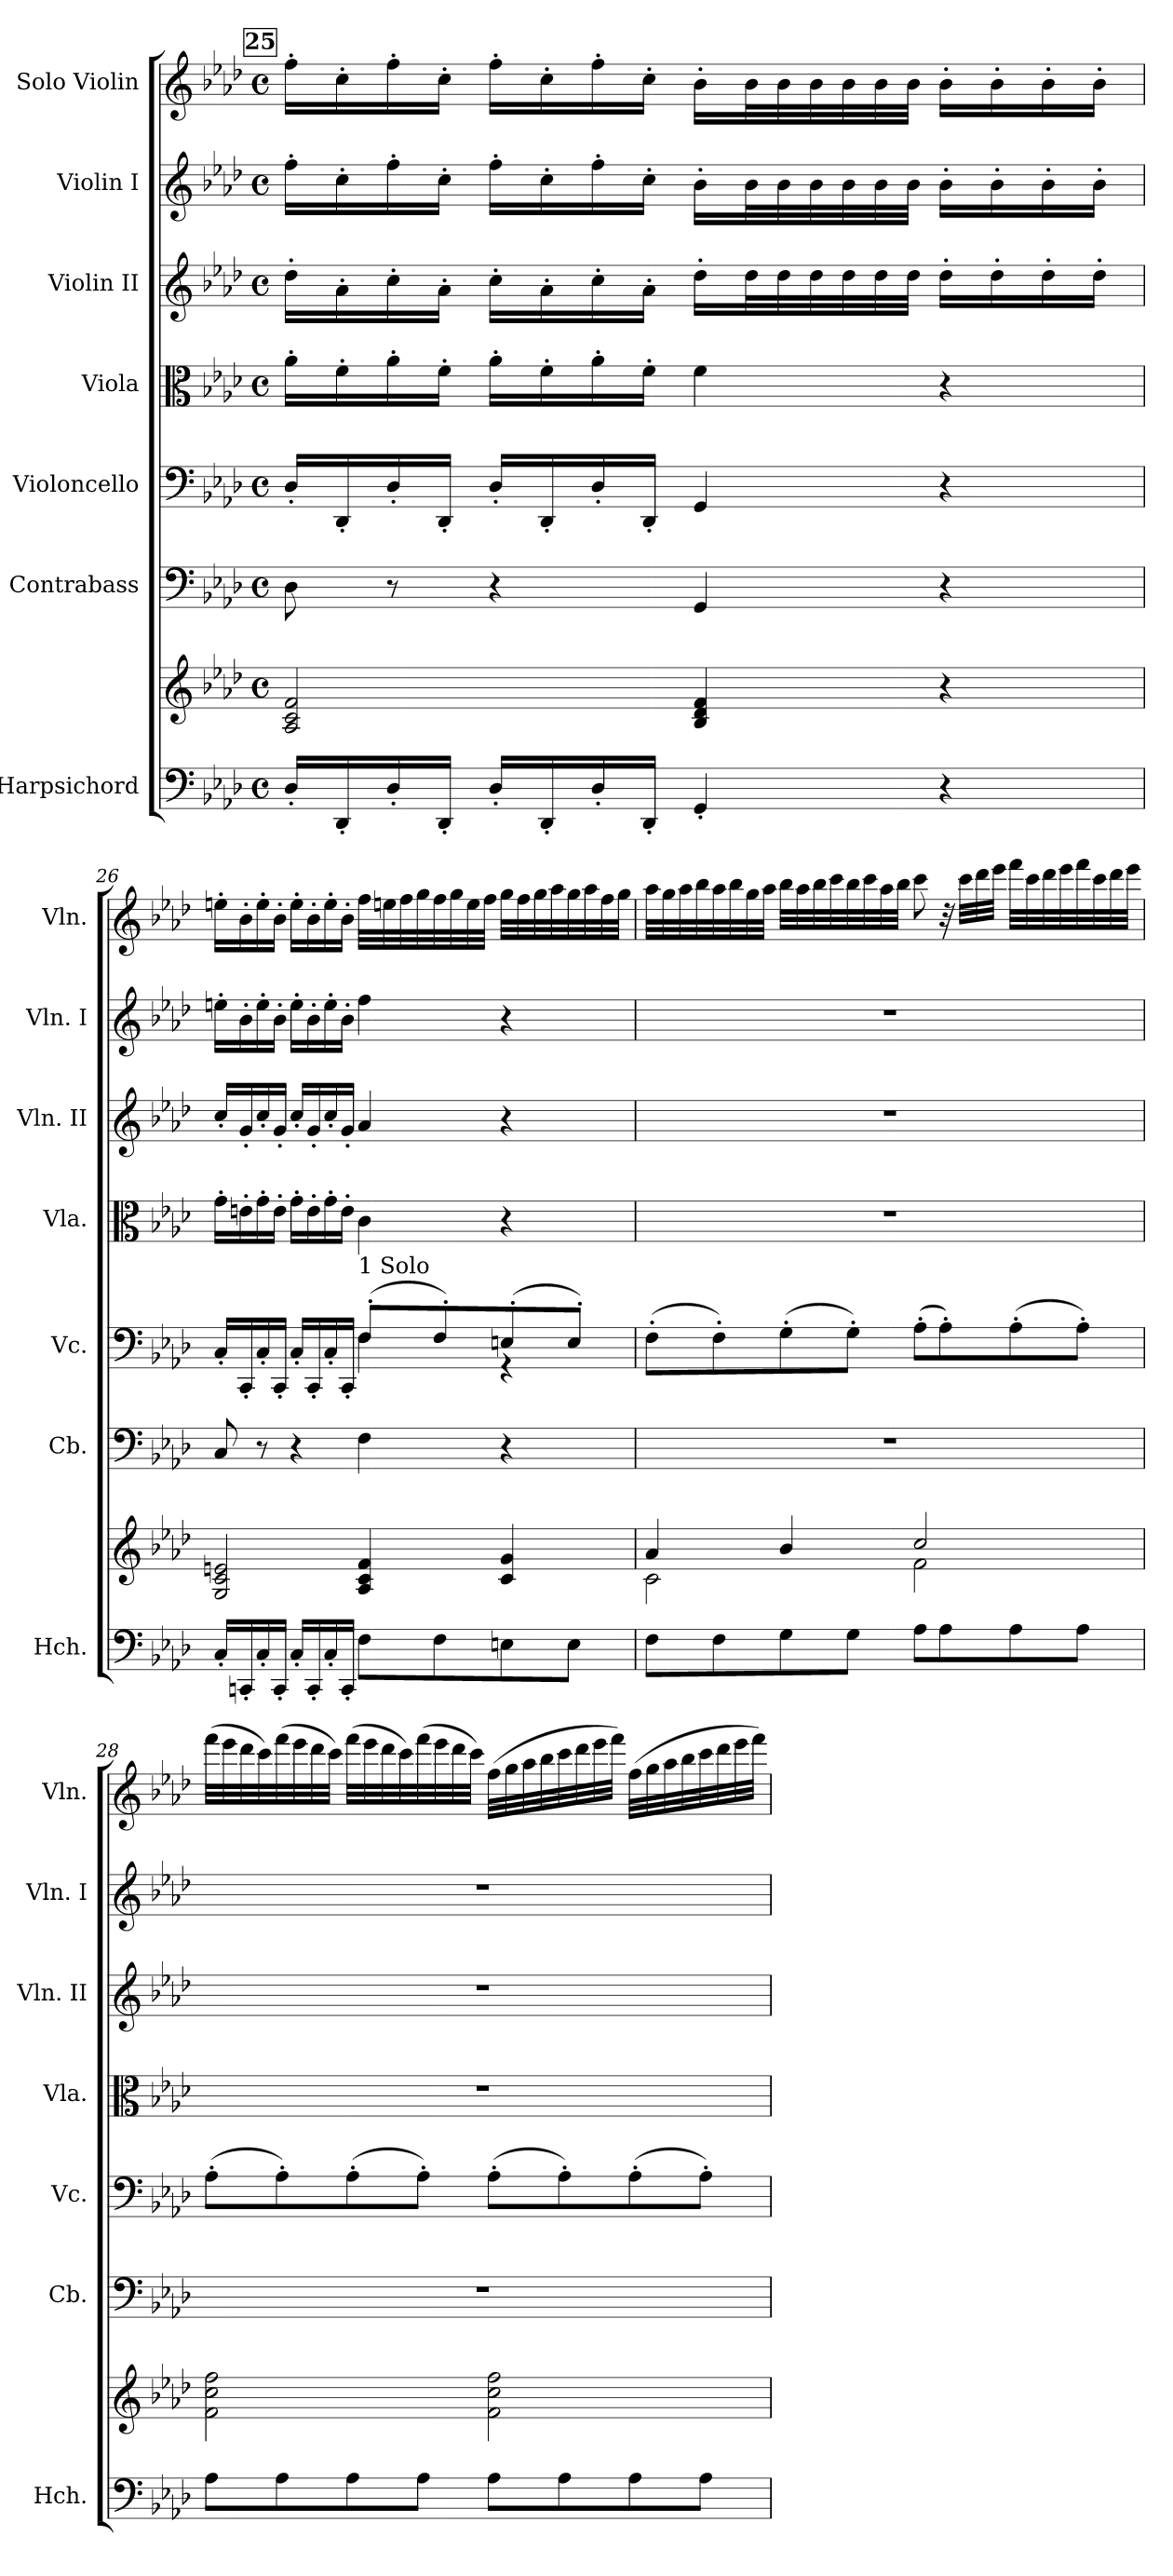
**kern	**kern	**kern	**kern	**kern	**kern	**kern	**kern
*part7	*part7	*part6	*part5	*part4	*part3	*part2	*part1
*staff8	*staff7	*staff6	*staff5	*staff4	*staff3	*staff2	*staff1
*I"Harpsichord	*	*I"Contrabass	*I"Violoncello	*I"Viola	*I"Violin II	*I"Violin I	*I"Solo Violin
*I'Hch.	*	*I'Cb.	*I'Vc.	*I'Vla.	*I'Vln. II	*I'Vln. I	*I'Vln.
*clefF4	*clefG2	*clefF4	*clefF4	*clefC3	*clefG2	*clefG2	*clefG2
*	*	*ITrd7c12	*	*	*	*	*
*k[b-e-a-d-]	*k[b-e-a-d-]	*k[b-e-a-d-]	*k[b-e-a-d-]	*k[b-e-a-d-]	*k[b-e-a-d-]	*k[b-e-a-d-]	*k[b-e-a-d-]
*M4/4	*M4/4	*M4/4	*M4/4	*M4/4	*M4/4	*M4/4	*M4/4
*met(c)	*met(c)	*met(c)	*met(c)	*met(c)	*met(c)	*met(c)	*met(c)
!!LO:REH:place=s1:a:B:fs=14:t=25
=25	=25	=25	=25	=25	=25	=25	=25
16D-'/LL	2A-/ 2c/ 2f/	8DD-\	16D-'/LL	16a-'\LL	16dd-'\LL	16ff'\LL	16ff'\LL
16DD-'/	.	.	16DD-'/	16f'\	16a-'\	16cc'\	16cc'\
16D-'/	.	8r	16D-'/	16a-'\	16cc'\	16ff'\	16ff'\
16DD-'/JJ	.	.	16DD-'/JJ	16f'\JJ	16a-'\JJ	16cc'\JJ	16cc'\JJ
16D-'/LL	.	4r	16D-'/LL	16a-'\LL	16cc'\LL	16ff'\LL	16ff'\LL
16DD-'/	.	.	16DD-'/	16f'\	16a-'\	16cc'\	16cc'\
16D-'/	.	.	16D-'/	16a-'\	16cc'\	16ff'\	16ff'\
16DD-'/JJ	.	.	16DD-'/JJ	16f'\JJ	16a-'\JJ	16cc'\JJ	16cc'\JJ
4GG'/	4B-/ 4d-/ 4f/	4GGG/	4GG/	4f\	16dd-'\LL	16b-'\LL	16b-'\LL
.	.	.	.	.	32dd-\L	32b-\L	32b-\L
.	.	.	.	.	32dd-\	32b-\	32b-\
.	.	.	.	.	32dd-\	32b-\	32b-\
.	.	.	.	.	32dd-\	32b-\	32b-\
.	.	.	.	.	32dd-\	32b-\	32b-\
.	.	.	.	.	32dd-\JJJ	32b-\JJJ	32b-\JJJ
4r	4r	4r	4r	4r	16dd-'\LL	16b-'\LL	16b-'\LL
.	.	.	.	.	16dd-'\	16b-'\	16b-'\
.	.	.	.	.	16dd-'\	16b-'\	16b-'\
.	.	.	.	.	16dd-'\JJ	16b-'\JJ	16b-'\JJ
!!LO:PB:g=z
=26	=26	=26	=26	=26	=26	=26	=26
*	*	*	*^	*	*	*	*
16C'/LL	2G/ 2c/ 2en/	8CC/	16C'/LL	2ryy	16g'\LL	16cc'/LL	16een'\LL	16een'\LL
16CCn'/	.	.	16CC'/	.	16en'\	16g'/	16b-'\	16b-'\
16C'/	.	8r	16C'/	.	16g'\	16cc'/	16ee'\	16ee'\
16CC'/JJ	.	.	16CC'/JJ	.	16e'\JJ	16g'/JJ	16b-'\JJ	16b-'\JJ
16C'/LL	.	4r	16C'/LL	.	16g'\LL	16cc'/LL	16ee'\LL	16ee'\LL
16CC'/	.	.	16CC'/	.	16e'\	16g'/	16b-'\	16b-'\
16C'/	.	.	16C'/	.	16g'\	16cc'/	16ee'\	16ee'\
16CC'/JJ	.	.	16CC'/JJ	.	16e'\JJ	16g'/JJ	16b-'\JJ	16b-'\JJ
!	!	!	!LO:TX:a:t=1 Solo	!	!	!	!	!
8F\L	4A-/ 4c/ 4f/	4FF\	(>8F'/L	4F\	4c\	4a-/	4ff\	32ff\LLL
.	.	.	.	.	.	.	.	32een\
.	.	.	.	.	.	.	.	32ff\
.	.	.	.	.	.	.	.	32gg\
8F\	.	.	8F'/)	.	.	.	.	32ff\
.	.	.	.	.	.	.	.	32gg\
.	.	.	.	.	.	.	.	32ee\
.	.	.	.	.	.	.	.	32ff\JJJ
8En\	4c/ 4g/	4r	(>8En'/	4r	4r	4r	4r	32gg\LLL
.	.	.	.	.	.	.	.	32ff\
.	.	.	.	.	.	.	.	32gg\
.	.	.	.	.	.	.	.	32aa-\
8E\J	.	.	8E'/J)	.	.	.	.	32gg\
.	.	.	.	.	.	.	.	32aa-\
.	.	.	.	.	.	.	.	32ff\
.	.	.	.	.	.	.	.	32gg\JJJ
*	*	*	*v	*v	*	*	*	*
!!LO:PB:g=z
=27	=27	=27	=27	=27	=27	=27	=27
*	*^	*	*	*	*	*	*
8F\L	4a-/	2c\	1r	(>8F'\L	1r	1r	1r	32aa-\LLL
.	.	.	.	.	.	.	.	32gg\
.	.	.	.	.	.	.	.	32aa-\
.	.	.	.	.	.	.	.	32bb-\
8F\	.	.	.	8F'\)	.	.	.	32aa-\
.	.	.	.	.	.	.	.	32bb-\
.	.	.	.	.	.	.	.	32gg\
.	.	.	.	.	.	.	.	32aa-\JJJ
8G\	4b-/	.	.	(>8G'\	.	.	.	32bb-\LLL
.	.	.	.	.	.	.	.	32aa-\
.	.	.	.	.	.	.	.	32bb-\
.	.	.	.	.	.	.	.	32ccc\
8G\J	.	.	.	8G'\J)	.	.	.	32bb-\
.	.	.	.	.	.	.	.	32ccc\
.	.	.	.	.	.	.	.	32aa-\
.	.	.	.	.	.	.	.	32bb-\JJJ
8A-\L	2cc/	2f\	.	(>8A-'\L	.	.	.	8ccc\
8A-\	.	.	.	8A-'\)	.	.	.	32r
.	.	.	.	.	.	.	.	32ccc\LLL
.	.	.	.	.	.	.	.	32ddd-\
.	.	.	.	.	.	.	.	32eee-\JJJ
8A-\	.	.	.	(>8A-'\	.	.	.	32fff\LLL
.	.	.	.	.	.	.	.	32ccc\
.	.	.	.	.	.	.	.	32ddd-\
.	.	.	.	.	.	.	.	32eee-\
8A-\J	.	.	.	8A-'\J)	.	.	.	32fff\
.	.	.	.	.	.	.	.	32ccc\
.	.	.	.	.	.	.	.	32ddd-\
.	.	.	.	.	.	.	.	32eee-\JJJ
*	*v	*v	*	*	*	*	*	*
!!LO:PB:g=z
=28	=28	=28	=28	=28	=28	=28	=28
8A-\L	2f\ 2cc\ 2ff\	1r	(>8A-'\L	1r	1r	1r	(>32fff\LLL
.	.	.	.	.	.	.	32eee-\
.	.	.	.	.	.	.	32ddd-\
.	.	.	.	.	.	.	32ccc\)
8A-\	.	.	8A-'\)	.	.	.	(>32fff\
.	.	.	.	.	.	.	32eee-\
.	.	.	.	.	.	.	32ddd-\
.	.	.	.	.	.	.	32ccc\JJJ)
8A-\	.	.	(>8A-'\	.	.	.	(>32fff\LLL
.	.	.	.	.	.	.	32eee-\
.	.	.	.	.	.	.	32ddd-\
.	.	.	.	.	.	.	32ccc\)
8A-\J	.	.	8A-'\J)	.	.	.	(>32fff\
.	.	.	.	.	.	.	32eee-\
.	.	.	.	.	.	.	32ddd-\
.	.	.	.	.	.	.	32ccc\JJJ)
8A-\L	2f\ 2cc\ 2ff\	.	(>8A-'\L	.	.	.	(>32ff\LLL
.	.	.	.	.	.	.	32gg\
.	.	.	.	.	.	.	32aa-\
.	.	.	.	.	.	.	32bb-\
8A-\	.	.	8A-'\)	.	.	.	32ccc\
.	.	.	.	.	.	.	32ddd-\
.	.	.	.	.	.	.	32eee-\
.	.	.	.	.	.	.	32fff\JJJ)
8A-\	.	.	(>8A-'\	.	.	.	(>32ff\LLL
.	.	.	.	.	.	.	32gg\
.	.	.	.	.	.	.	32aa-\
.	.	.	.	.	.	.	32bb-\
8A-\J	.	.	8A-'\J)	.	.	.	32ccc\
.	.	.	.	.	.	.	32ddd-\
.	.	.	.	.	.	.	32eee-\
.	.	.	.	.	.	.	32fff\JJJ)
=	=	=	=	=	=	=	=
*-	*-	*-	*-	*-	*-	*-	*-
